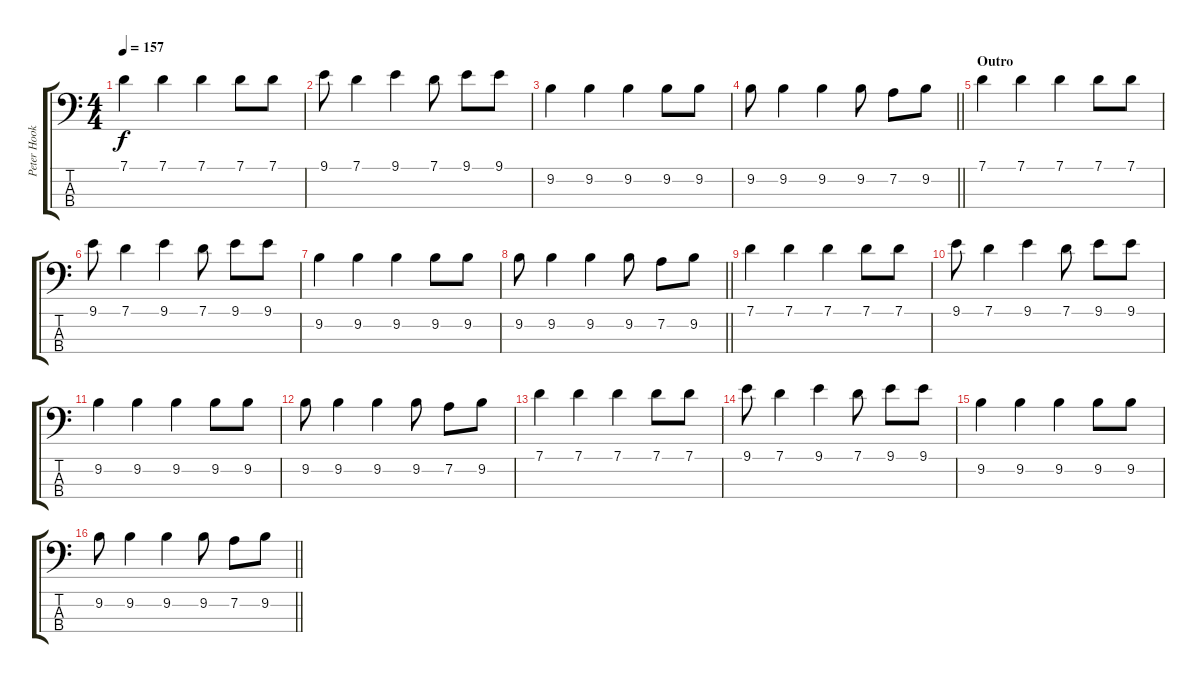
\track ("Peter Hook" "Peter Hook") {instrument electricbasspick}
\staff {score tabs}
\tuning (G2 D2 A1 E1) {hide}
\ts (4 4)
\tempo 157
\clef f4
\ks c
7.1.4{dy f} 7.1.4 7.1.4 7.1.8 7.1.8 |
9.1.8 7.1.4 9.1.4 7.1.8 9.1.8 9.1.8 |
9.2.4 9.2.4 9.2.4 9.2.8 9.2.8 |
\barLineRight lightlight
9.2.8 9.2.4 9.2.4 9.2.8 7.2.8 9.2.8 |
\section ("" "Outro")
7.1.4 7.1.4 7.1.4 7.1.8 7.1.8 |
9.1.8 7.1.4 9.1.4 7.1.8 9.1.8 9.1.8 |
9.2.4 9.2.4 9.2.4 9.2.8 9.2.8 |
\barLineRight lightlight
9.2.8 9.2.4 9.2.4 9.2.8 7.2.8 9.2.8 |
7.1.4 7.1.4 7.1.4 7.1.8 7.1.8 |
9.1.8 7.1.4 9.1.4 7.1.8 9.1.8 9.1.8 |
9.2.4 9.2.4 9.2.4 9.2.8 9.2.8 |
9.2.8 9.2.4 9.2.4 9.2.8 7.2.8 9.2.8 |
7.1.4 7.1.4 7.1.4 7.1.8 7.1.8 |
9.1.8 7.1.4 9.1.4 7.1.8 9.1.8 9.1.8 |
9.2.4 9.2.4 9.2.4 9.2.8 9.2.8 |
\barLineRight lightlight
9.2.8 9.2.4 9.2.4 9.2.8 7.2.8 9.2.8
